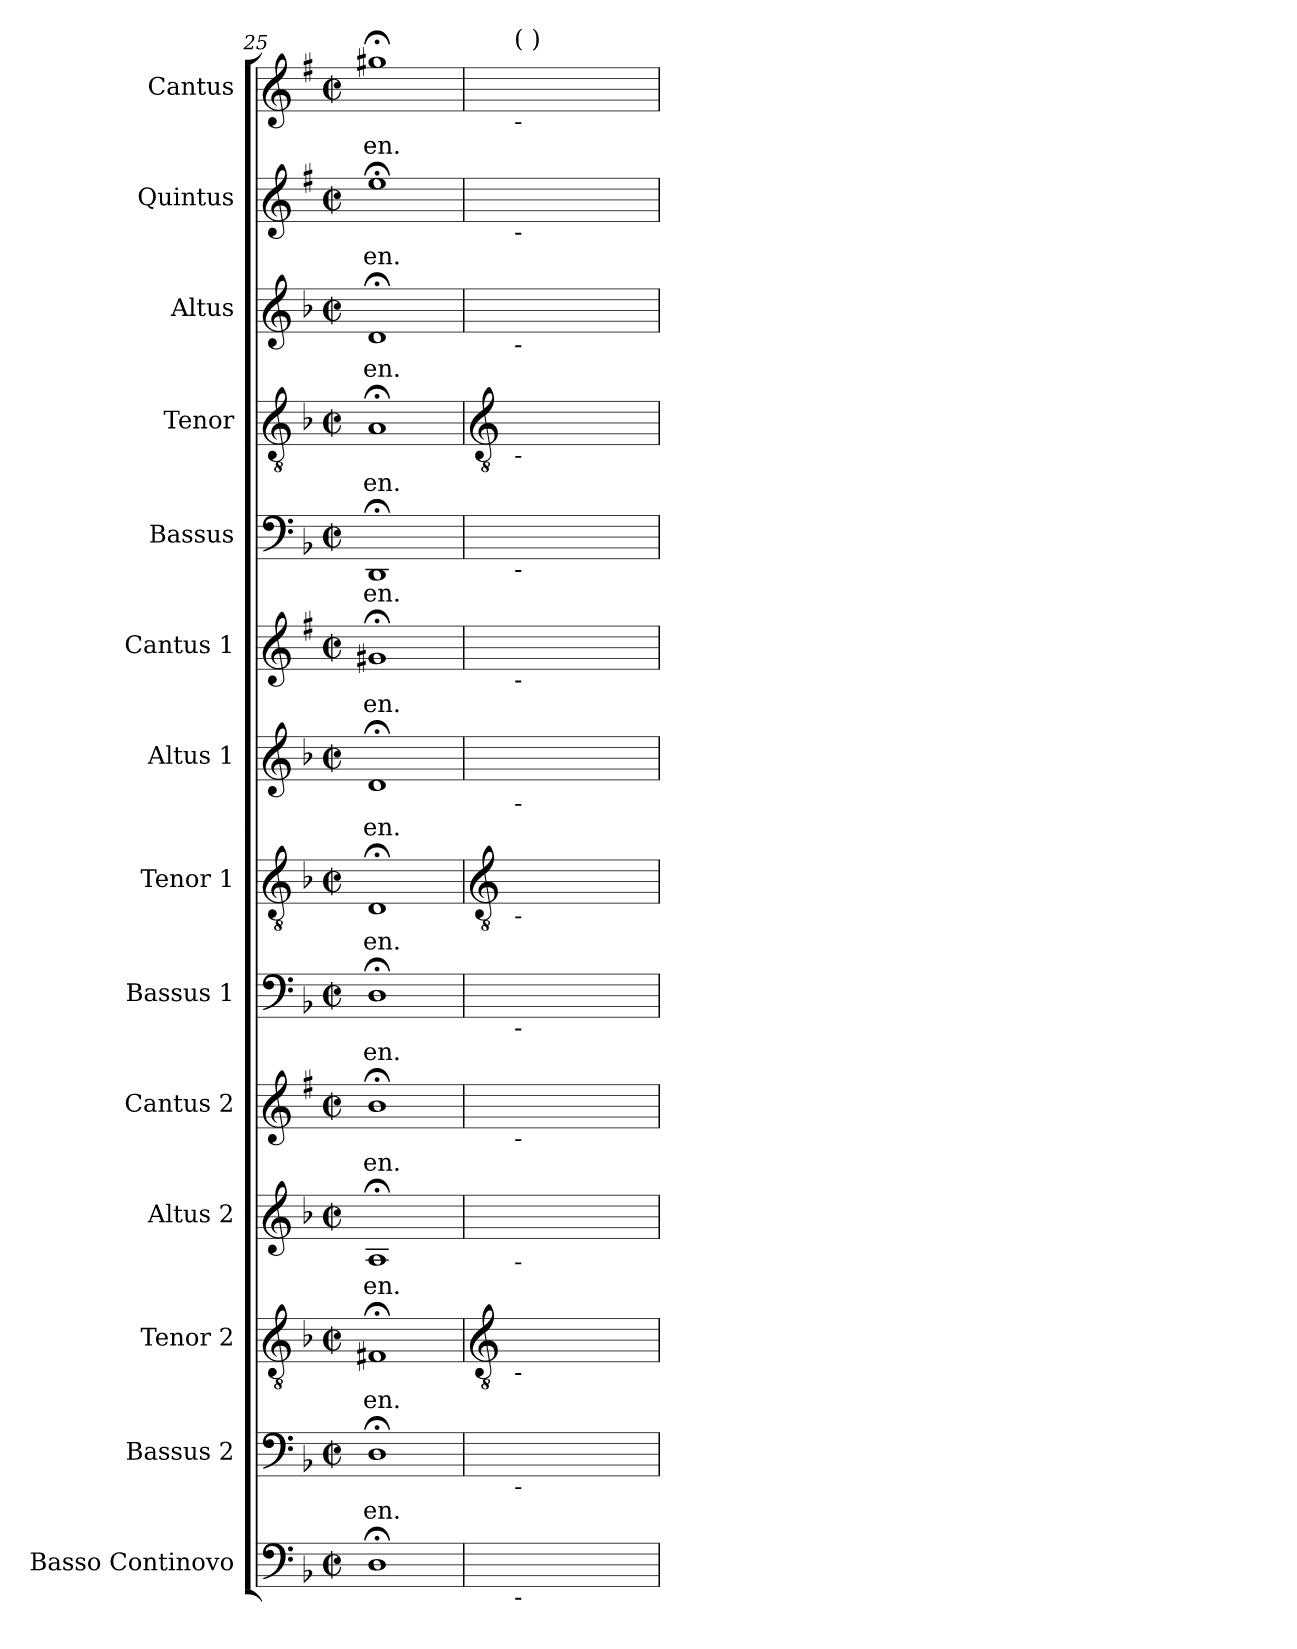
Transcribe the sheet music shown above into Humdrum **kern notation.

**kern	**kern	**text	**kern	**text	**kern	**text	**kern	**text	**kern	**text	**kern	**text	**kern	**text	**kern	**text	**kern	**text	**kern	**text	**kern	**text	**kern	**text	**kern	**text
*part14	*part13	*part13	*part12	*part12	*part11	*part11	*part10	*part10	*part9	*part9	*part8	*part8	*part7	*part7	*part6	*part6	*part5	*part5	*part4	*part4	*part3	*part3	*part2	*part2	*part1	*part1
*staff14	*staff13	*staff13	*staff12	*staff12	*staff11	*staff11	*staff10	*staff10	*staff9	*staff9	*staff8	*staff8	*staff7	*staff7	*staff6	*staff6	*staff5	*staff5	*staff4	*staff4	*staff3	*staff3	*staff2	*staff2	*staff1	*staff1
*I"Basso Continovo	*I"Bassus 2	*	*I"Tenor 2	*	*I"Altus 2	*	*I"Cantus 2	*	*I"Bassus 1	*	*I"Tenor 1	*	*I"Altus 1	*	*I"Cantus 1	*	*I"Bassus	*	*I"Tenor	*	*I"Altus	*	*I"Quintus	*	*I"Cantus	*
*I'Basso Continovo	*I'Bassus 2	*	*I'Tenor 2	*	*I'Altus 2	*	*I'Cantus 2	*	*I'Bassus 1	*	*I'Tenor 1	*	*I'Altus 1	*	*I'Cantus 1	*	*I'Bassus	*	*I'Tenor	*	*I'Altus	*	*I'Quintus	*	*I'Cantus	*
*clefF4	*clefF4	*	*clefGv2	*	*clefG2	*	*clefG2	*	*clefF4	*	*clefGv2	*	*clefG2	*	*clefG2	*	*clefF4	*	*clefGv2	*	*clefG2	*	*clefG2	*	*clefG2	*
*	*	*	*	*	*	*	*ITrd1c2	*	*	*	*	*	*	*	*ITrd1c2	*	*	*	*	*	*	*	*ITrd1c2	*	*ITrd1c2	*
*k[b-]	*k[b-]	*	*k[b-]	*	*k[b-]	*	*k[b-]	*	*k[b-]	*	*k[b-]	*	*k[b-]	*	*k[b-]	*	*k[b-]	*	*k[b-]	*	*k[b-]	*	*k[b-]	*	*k[b-]	*
*F:	*F:	*	*F:	*	*F:	*	*F:	*	*F:	*	*F:	*	*F:	*	*F:	*	*F:	*	*F:	*	*F:	*	*F:	*	*F:	*
*M4/2	*M4/2	*	*M4/2	*	*M4/2	*	*M4/2	*	*M4/2	*	*M4/2	*	*M4/2	*	*M4/2	*	*M4/2	*	*M4/2	*	*M4/2	*	*M4/2	*	*M4/2	*
*met(c|)	*met(c|)	*	*met(c|)	*	*met(c|)	*	*met(c|)	*	*met(c|)	*	*met(c|)	*	*met(c|)	*	*met(c|)	*	*met(c|)	*	*met(c|)	*	*met(c|)	*	*met(c|)	*	*met(c|)	*
=25	=25	=25	=25	=25	=25	=25	=25	=25	=25	=25	=25	=25	=25	=25	=25	=25	=25	=25	=25	=25	=25	=25	=25	=25	=25	=25
!	!	!LO:LY:b	!	!LO:LY:b	!	!LO:LY:b	!	!LO:LY:b	!	!LO:LY:b	!	!LO:LY:b	!	!LO:LY:b	!	!LO:LY:b	!	!LO:LY:b	!	!LO:LY:b	!	!LO:LY:b	!	!LO:LY:b	!	!LO:LY:b
1D;<	1D;<	en.	1F#X;<	en.	1A;<	en.	1a;<	en.	1D;<	en.	1D;<	en.	1d;<	en.	1f#X;<	-en.	1DD;<	en.	1A;<	en.	1d;<	en.	1dd;<	en.	1ff#X;<	en.
!!LO:LB:g=z
=26	=26	=26	=26	=26	=26	=26	=26	=26	=26	=26	=26	=26	=26	=26	=26	=26	=26	=26	=26	=26	=26	=26	=26	=26	=26	=26
*	*	*	*clefGv2	*	*	*	*	*	*	*	*clefGv2	*	*	*	*	*	*	*	*clefGv2	*	*	*	*	*	*	*
!	!	!	!	!	!	!	!	!	!	!	!	!	!	!	!	!	!	!	!	!	!	!	!	!	!LO:TX:b:t=-	!
!	!	!	!	!	!	!	!	!	!	!	!	!	!	!	!	!	!	!	!	!	!	!	!	!	!LO:TX:a:t=(  )	!
!	!	!	!	!	!	!	!	!	!	!	!	!	!	!	!	!	!	!	!	!	!	!	!LO:TX:b:t=-	!	!	!
!	!	!	!	!	!	!	!	!	!	!	!	!	!	!	!	!	!	!	!	!	!LO:TX:b:t=-	!	!	!	!	!
!	!	!	!	!	!	!	!	!	!	!	!	!	!	!	!	!	!	!	!LO:TX:b:t=-	!	!	!	!	!	!	!
!	!	!	!	!	!	!	!	!	!	!	!	!	!	!	!	!	!LO:TX:b:t=-	!	!	!	!	!	!	!	!	!
!	!	!	!	!	!	!	!	!	!	!	!	!	!	!	!LO:TX:b:t=-	!	!	!	!	!	!	!	!	!	!	!
!	!	!	!	!	!	!	!	!	!	!	!	!	!LO:TX:b:t=-	!	!	!	!	!	!	!	!	!	!	!	!	!
!	!	!	!	!	!	!	!	!	!	!	!LO:TX:b:t=-	!	!	!	!	!	!	!	!	!	!	!	!	!	!	!
!	!	!	!	!	!	!	!	!	!LO:TX:b:t=-	!	!	!	!	!	!	!	!	!	!	!	!	!	!	!	!	!
!	!	!	!	!	!	!	!LO:TX:b:t=-	!	!	!	!	!	!	!	!	!	!	!	!	!	!	!	!	!	!	!
!	!	!	!	!	!LO:TX:b:t=-	!	!	!	!	!	!	!	!	!	!	!	!	!	!	!	!	!	!	!	!	!
!	!	!	!LO:TX:b:t=-	!	!	!	!	!	!	!	!	!	!	!	!	!	!	!	!	!	!	!	!	!	!	!
!	!LO:TX:b:t=-	!	!	!	!	!	!	!	!	!	!	!	!	!	!	!	!	!	!	!	!	!	!	!	!	!
!LO:TX:b:t=-	!	!	!	!	!	!	!	!	!	!	!	!	!	!	!	!	!	!	!	!	!	!	!	!	!	!
!	!	!LO:LY:b	!	!LO:LY:b	!	!LO:LY:b	!	!LO:LY:b	!	!LO:LY:b	!	!LO:LY:b	!	!LO:LY:b	!	!LO:LY:b	!	!LO:LY:b	!	!LO:LY:b	!	!LO:LY:b	!	!LO:LY:b	!	!LO:LY:b
0BB-yy	0BB-yy	Du bist ein Priester ewiglich nach der	0B-yy	Du bist ein Priester ewiglich nach der	0dyy	Du bist ein Priester ewiglich nach der	0b-yy	Du bist ein Priester ewiglich nach der	0BB-yy	Du bist ein Priester ewiglich nach der	0Fyy	Du bist ein Priester ewiglich nach der	0dyy	Du bist ein Priester ewiglich nach der	0fyy	Du bist ein Priester ewiglich nach der	0BB-yy	Du bist ein Priester ewiglich nach der	0B-yy	Du bist ein Priester ewiglich nach der	0fyy	Du bist ein Priester ewiglich nach der	0ddyy	Du bist ein Priester ewiglich nach der	0ffyy	Du bist ein Priester ewiglich nach der
=	=	=	=	=	=	=	=	=	=	=	=	=	=	=	=	=	=	=	=	=	=	=	=	=	=	=
*-	*-	*-	*-	*-	*-	*-	*-	*-	*-	*-	*-	*-	*-	*-	*-	*-	*-	*-	*-	*-	*-	*-	*-	*-	*-	*-
